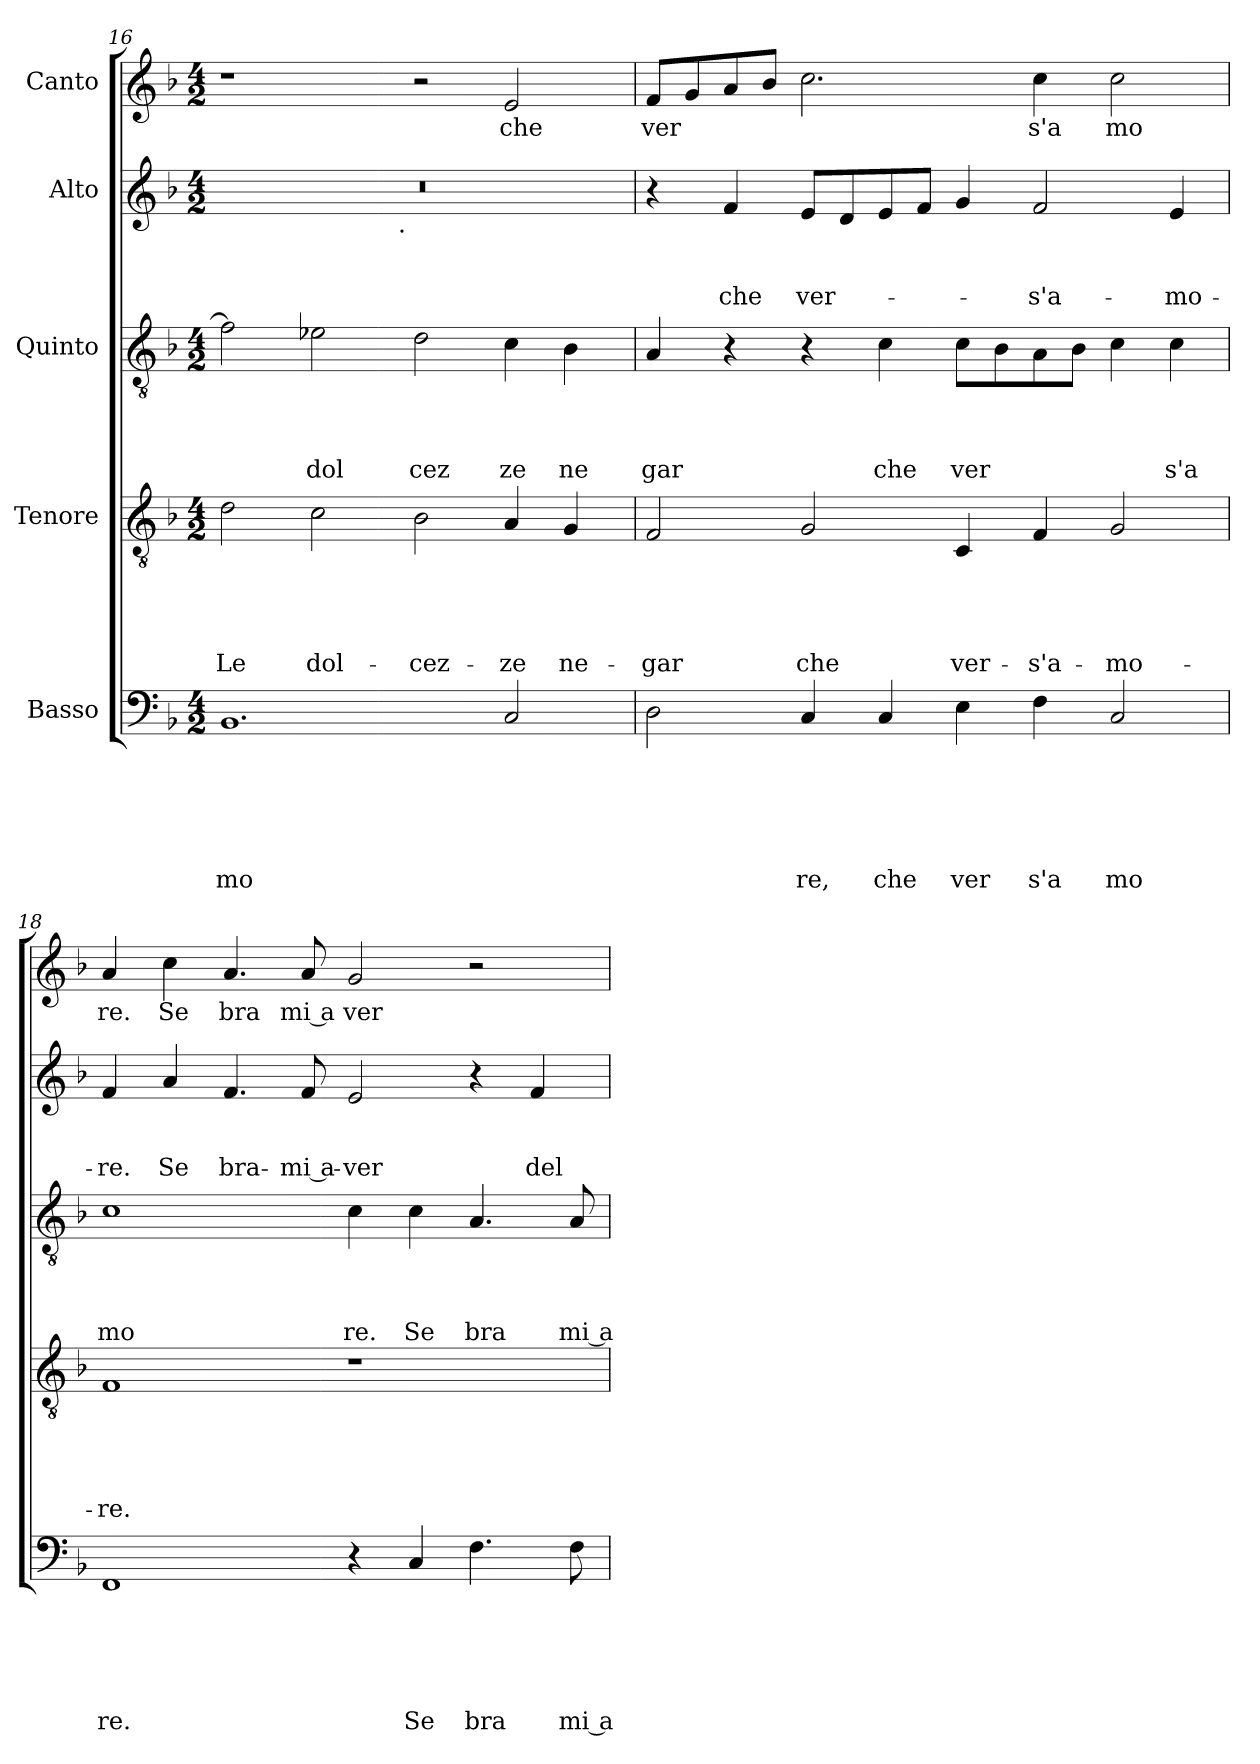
**kern	**text	**text	**text	**text	**text	**text	**kern	**text	**text	**text	**text	**text	**kern	**text	**text	**text	**text	**kern	**text	**text	**text	**kern	**text
*part5	*part5	*part5	*part5	*part5	*part5	*part5	*part4	*part4	*part4	*part4	*part4	*part4	*part3	*part3	*part3	*part3	*part3	*part2	*part2	*part2	*part2	*part1	*part1
*staff5	*staff5	*staff5	*staff5	*staff5	*staff5	*staff5	*staff4	*staff4	*staff4	*staff4	*staff4	*staff4	*staff3	*staff3	*staff3	*staff3	*staff3	*staff2	*staff2	*staff2	*staff2	*staff1	*staff1
*I"Basso	*	*	*	*	*	*	*I"Tenore	*	*	*	*	*	*I"Quinto	*	*	*	*	*I"Alto	*	*	*	*I"Canto	*
*clefF4	*	*	*	*	*	*	*clefGv2	*	*	*	*	*	*clefGv2	*	*	*	*	*clefG2	*	*	*	*clefG2	*
*ITrd-3c-5	*	*	*	*	*	*	*ITrd-3c-5	*	*	*	*	*	*ITrd-3c-5	*	*	*	*	*ITrd-3c-5	*	*	*	*	*
*k[b-e-]	*	*	*	*	*	*	*k[b-e-]	*	*	*	*	*	*k[b-e-]	*	*	*	*	*k[b-e-]	*	*	*	*k[b-]	*
*B-:	*	*	*	*	*	*	*B-:	*	*	*	*	*	*B-:	*	*	*	*	*B-:	*	*	*	*F:	*
*M4/2	*	*	*	*	*	*	*M4/2	*	*	*	*	*	*M4/2	*	*	*	*	*M4/2	*	*	*	*M4/2	*
=16	=16	=16	=16	=16	=16	=16	=16	=16	=16	=16	=16	=16	=16	=16	=16	=16	=16	=16	=16	=16	=16	=16	=16
!	!	!	!	!	!	!LO:LY:b	!	!	!	!	!	!LO:LY:b	!	!	!	!	!	!	!	!	!	!	!
*	*	*	*	*	*	*	*	*	*	*	*	*	*	*	*	*	*	*^	*	*	*	*	*
1.E-	.	.	.	.	.	mo	2g\	.	.	.	.	Le	2b-\]	.	.	.	.	0r	2ryy	.	.	.	1r	.
!	!	!	!	!	!	!	!	!	!	!	!	!LO:LY:b	!	!	!	!	!LO:LY:b	!	!	!	!	!	!	!
.	.	.	.	.	.	.	2f\	.	.	.	.	dol-	2a-X\	.	.	.	dol	.	4...ryy	.	.	.	.	.
!	!	!	!	!	!	!	!	!	!	!	!	!	!	!	!	!	!	!	!LO:TX:b:t=.	!	!	!	!	!
.	.	.	.	.	.	.	.	.	.	.	.	.	.	.	.	.	.	.	1ryy	.	.	.	.	.
!	!	!	!	!	!	!	!	!	!	!	!	!LO:LY:b	!	!	!	!	!LO:LY:b	!	!	!	!	!	!	!
.	.	.	.	.	.	.	2e-\	.	.	.	.	-cez-	2g\	.	.	.	cez	.	.	.	.	.	2r	.
!	!	!	!	!	!	!	!	!	!	!	!	!LO:LY:b	!	!	!	!	!LO:LY:b	!	!	!	!	!	!	!LO:LY:b
2F/	.	.	.	.	.	.	4d/	.	.	.	.	-ze	4f\	.	.	.	ze	.	.	.	.	.	2e/	che
!	!	!	!	!	!	!	!	!	!	!	!	!LO:LY:b	!	!	!	!	!LO:LY:b	!	!	!	!	!	!	!
.	.	.	.	.	.	.	4c/	.	.	.	.	ne-	4e-\	.	.	.	ne	.	.	.	.	.	.	.
.	.	.	.	.	.	.	.	.	.	.	.	.	.	.	.	.	.	.	32ryy	.	.	.	.	.
=17	=17	=17	=17	=17	=17	=17	=17	=17	=17	=17	=17	=17	=17	=17	=17	=17	=17	=17	=17	=17	=17	=17	=17	=17
!	!	!	!	!	!	!	!	!	!	!	!	!LO:LY:b	!	!	!	!	!LO:LY:b	!	!	!	!	!	!	!LO:LY:b
*	*	*	*	*	*	*	*	*	*	*	*	*	*	*	*	*	*	*v	*v	*	*	*	*	*
2G\	.	.	.	.	.	.	2B-/	.	.	.	.	-gar	4d/	.	.	.	gar	4r	.	.	.	8f/L	ver
.	.	.	.	.	.	.	.	.	.	.	.	.	.	.	.	.	.	.	.	.	.	8g/	.
!	!	!	!	!	!	!	!	!	!	!	!	!	!	!	!	!	!	!	!	!	!LO:LY:b	!	!
.	.	.	.	.	.	.	.	.	.	.	.	.	4r	.	.	.	.	4b-/	.	.	che	8a/	.
.	.	.	.	.	.	.	.	.	.	.	.	.	.	.	.	.	.	.	.	.	.	8b-/J	.
!	!	!	!	!	!	!LO:LY:b	!	!	!	!	!	!LO:LY:b	!	!	!	!	!	!	!	!	!LO:LY:b	!	!
4F/	.	.	.	.	.	re,	2c/	.	.	.	.	che	4r	.	.	.	.	8a/L	.	.	ver-	2.cc\	.
.	.	.	.	.	.	.	.	.	.	.	.	.	.	.	.	.	.	8g/	.	.	.	.	.
!	!	!	!	!	!	!LO:LY:b	!	!	!	!	!	!	!	!	!	!	!LO:LY:b	!	!	!	!	!	!
4F/	.	.	.	.	.	che	.	.	.	.	.	.	4f\	.	.	.	che	8a/	.	.	.	.	.
.	.	.	.	.	.	.	.	.	.	.	.	.	.	.	.	.	.	8b-/J	.	.	.	.	.
!	!	!	!	!	!	!LO:LY:b	!	!	!	!	!	!LO:LY:b	!	!	!	!	!LO:LY:b	!	!	!	!	!	!
4A\	.	.	.	.	.	ver	4F/	.	.	.	.	ver-	8f\L	.	.	.	ver	4cc/	.	.	.	.	.
.	.	.	.	.	.	.	.	.	.	.	.	.	8e-\	.	.	.	.	.	.	.	.	.	.
!	!	!	!	!	!	!LO:LY:b	!	!	!	!	!	!LO:LY:b	!	!	!	!	!	!	!	!	!LO:LY:b	!	!LO:LY:b
4B-\	.	.	.	.	.	s'a	4B-/	.	.	.	.	-s'a-	8d\	.	.	.	.	2b-/	.	.	-s'a-	4cc\	s'a
.	.	.	.	.	.	.	.	.	.	.	.	.	8e-\J	.	.	.	.	.	.	.	.	.	.
!	!	!	!	!	!	!LO:LY:b	!	!	!	!	!	!LO:LY:b	!	!	!	!	!	!	!	!	!	!	!LO:LY:b
2F/	.	.	.	.	.	mo	2c/	.	.	.	.	-mo-	4f\	.	.	.	.	.	.	.	.	2cc\	mo
!	!	!	!	!	!	!	!	!	!	!	!	!	!	!	!	!	!LO:LY:b	!	!	!	!LO:LY:b	!	!
.	.	.	.	.	.	.	.	.	.	.	.	.	4f\	.	.	.	s'a	4a/	.	.	-mo-	.	.
=18	=18	=18	=18	=18	=18	=18	=18	=18	=18	=18	=18	=18	=18	=18	=18	=18	=18	=18	=18	=18	=18	=18	=18
!	!	!	!	!	!	!LO:LY:b	!	!	!	!	!	!LO:LY:b	!	!	!	!	!LO:LY:b	!	!	!	!LO:LY:b	!	!LO:LY:b
1BB-	.	.	.	.	.	re.	1B-	.	.	.	.	-re.	1f	.	.	.	mo	4b-/	.	.	-re.	4a/	re.
!	!	!	!	!	!	!	!	!	!	!	!	!	!	!	!	!	!	!	!	!	!LO:LY:b	!	!LO:LY:b
.	.	.	.	.	.	.	.	.	.	.	.	.	.	.	.	.	.	4dd/	.	.	Se	4cc\	Se
!	!	!	!	!	!	!	!	!	!	!	!	!	!	!	!	!	!	!	!	!	!LO:LY:b	!	!LO:LY:b
.	.	.	.	.	.	.	.	.	.	.	.	.	.	.	.	.	.	4.b-/	.	.	bra-	4.a/	bra
!	!	!	!	!	!	!	!	!	!	!	!	!	!	!	!	!	!	!	!	!	!LO:LY:b:rj	!	!LO:LY:b:rj
.	.	.	.	.	.	.	.	.	.	.	.	.	.	.	.	.	.	8b-/	.	.	-mi a-	8a/	mi a
!	!	!	!	!	!	!	!	!	!	!	!	!	!	!	!	!	!LO:LY:b	!	!	!	!LO:LY:b	!	!LO:LY:b
4r	.	.	.	.	.	.	1r	.	.	.	.	.	4f\	.	.	.	re.	2a/	.	.	-ver	2g/	ver
!	!	!	!	!	!	!LO:LY:b	!	!	!	!	!	!	!	!	!	!	!LO:LY:b	!	!	!	!	!	!
4F/	.	.	.	.	.	Se	.	.	.	.	.	.	4f\	.	.	.	Se	.	.	.	.	.	.
!	!	!	!	!	!	!LO:LY:b	!	!	!	!	!	!	!	!	!	!	!LO:LY:b	!	!	!	!	!	!
4.B-\	.	.	.	.	.	bra	.	.	.	.	.	.	4.d/	.	.	.	bra	4r	.	.	.	2r	.
!	!	!	!	!	!	!	!	!	!	!	!	!	!	!	!	!	!	!	!	!	!LO:LY:b	!	!
.	.	.	.	.	.	.	.	.	.	.	.	.	.	.	.	.	.	4b-/	.	.	del-	.	.
!	!	!	!	!	!	!LO:LY:b:rj	!	!	!	!	!	!	!	!	!	!	!LO:LY:b:rj	!	!	!	!	!	!
8B-\	.	.	.	.	.	mi a	.	.	.	.	.	.	8d/	.	.	.	mi a	.	.	.	.	.	.
=	=	=	=	=	=	=	=	=	=	=	=	=	=	=	=	=	=	=	=	=	=	=	=
*-	*-	*-	*-	*-	*-	*-	*-	*-	*-	*-	*-	*-	*-	*-	*-	*-	*-	*-	*-	*-	*-	*-	*-
